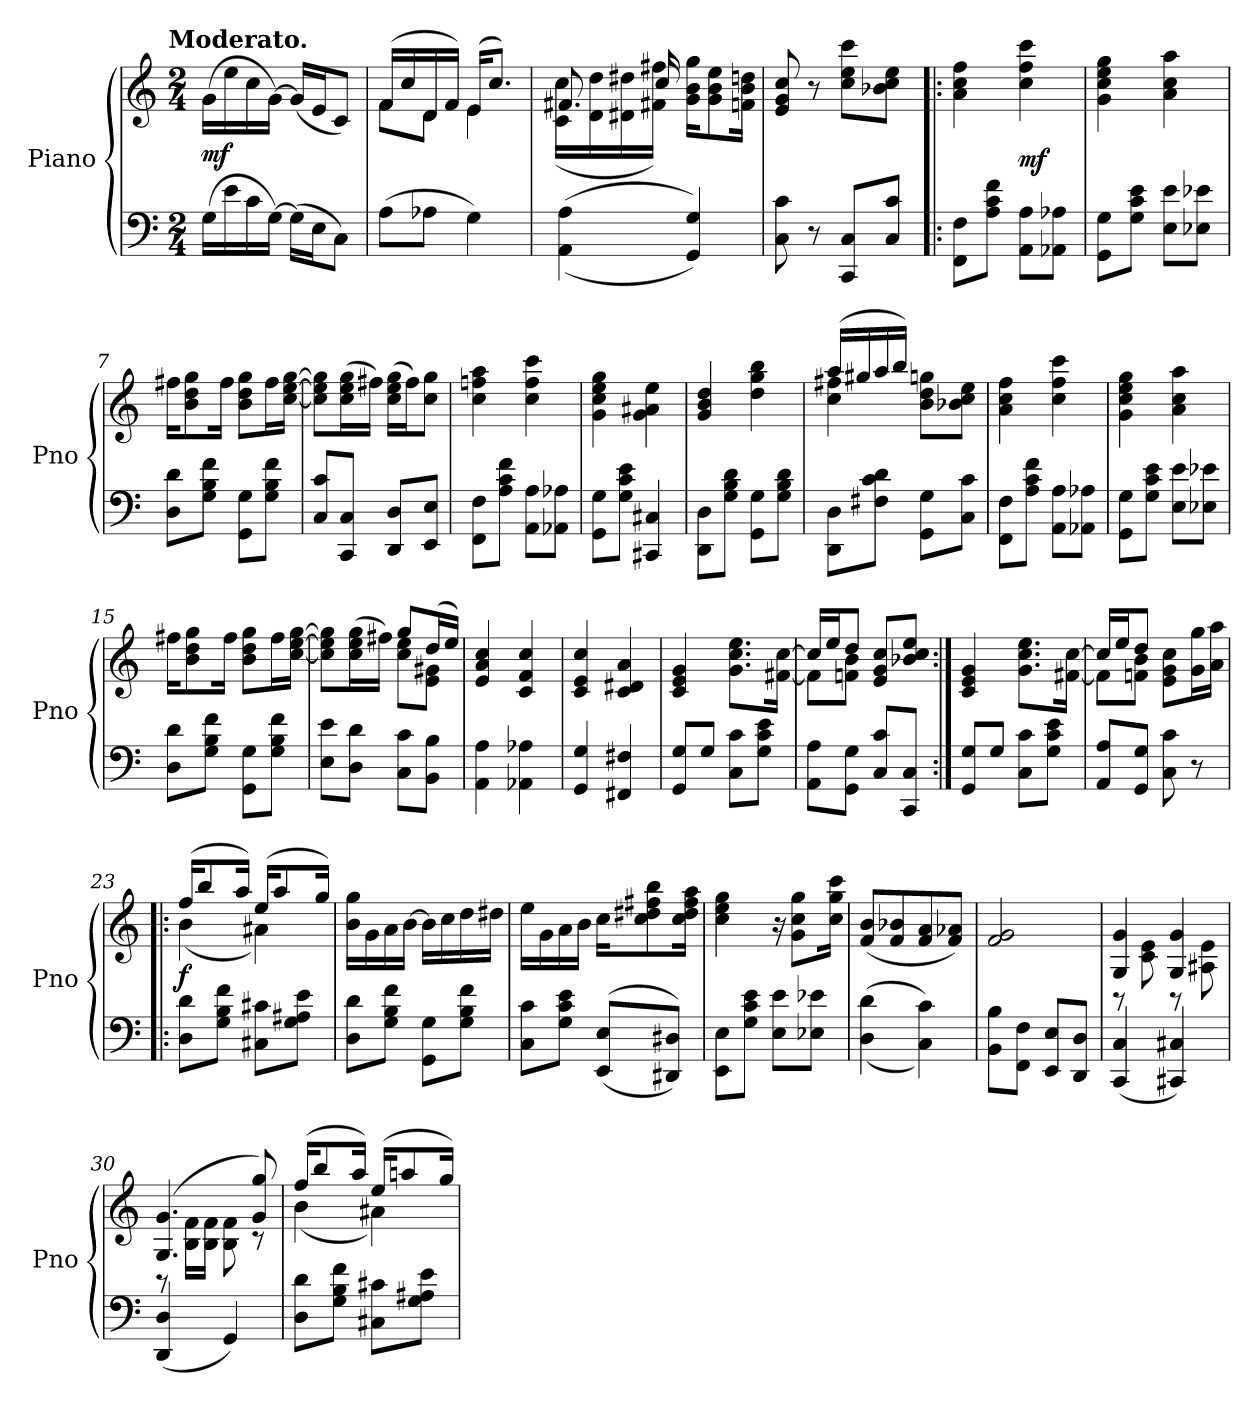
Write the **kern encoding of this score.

**kern	**kern	**dynam
*part1	*part1	*part1
*staff2	*staff1	*staff1/2
*I"Piano	*	*
*I'Pno	*	*
*clefF4	*clefG2	*
*k[]	*k[]	*
!!LO:TX:omd:t=Moderato.
*M2/4	*M2/4	*
*MM100	*MM100	*
=1	=1	=1
(16GLL	(16gLL	mf
16e	16ee	.
16c	16cc	.
[16GJJ)	[16gJJ)	.
(16GLL]	(16gLL]	.
16EJ	16eJ	.
8CJ)	8cJ)	.
=2	=2	=2
*	*^	*
(8AL	(16fLL	8fL	.
.	16cc	.	.
8A-XJ	16d	8dJ	.
.	16fJJ)	.	.
4G)	(16eKL	4e	.
.	8.ccJ)	.	.
=3	=3	=3	=3
(<(>4AA 4A	8.f#X	(>16c 16ccLL	.
.	.	16d 16dd	.
.	.	16d#X 16dd#X	.
.	16cc	16f#X 16ff#XJJ)	.
4GG 4G))	4ryy	16g 16b 16ggKL	.
.	.	8g 8b 8ee	.
.	.	16fn 16b 16ddnJk	.
*	*v	*v	*
=4	=4	=4
8C 8c	8e 8g 8cc	.
8r	8r	.
8CC 8CL	8cc 8ee 8cccL	.
8C 8cJ	8b-X 8cc 8eeJ	.
=5!|:	=5!|:	=5!|:
8FF 8FL	4a 4cc 4ff	.
8A 8c 8fJ	.	.
8AA 8AL	4cc 4ff 4ccc	mf
8AA-X 8A-XJ	.	.
=6	=6	=6
8GG 8GL	4g 4cc 4ee 4gg	.
8G 8c 8eJ	.	.
8E 8eL	4a 4cc 4aa	.
8E-X 8e-XJ	.	.
=7	=7	=7
8D 8dL	16ff#XKL	.
.	8b 8dd 8gg	.
8G 8B 8fJ	.	.
.	16ff#Jk	.
8GG 8GL	8b 8dd 8ggL	.
8G 8B 8fJ	16ff#L	.
.	[16cc [16ee [16ggJJ	.
=8	=8	=8
8C 8cL	8cc] 8ee] 8gg]L	.
8CC 8CJ	(16cc 16ee 16ggL	.
.	16ff#XJJ)	.
8DD 8DL	(16cc 16ee 16ggLL	.
.	16ff#J)	.
8EE 8EJ	8cc 8ggJ	.
=9	=9	=9
8FF 8FL	4cc 4ffn 4aa	.
8A 8c 8fJ	.	.
8AA 8AL	4cc 4ff 4ccc	.
8AA-X 8A-XJ	.	.
=10	=10	=10
8GG 8GL	4g 4cc 4ee 4gg	.
8G 8c 8eJ	.	.
4CC#X 4C#X	4g 4a#X 4ee	.
=11	=11	=11
8DD 8DL	4g/ 4b/ 4dd/	.
8G 8B 8dJ	.	.
8GG 8GL	4dd 4gg 4bb	.
8G 8B 8dJ	.	.
=12	=12	=12
*	*^	*
8DD 8DL	(16aaLL	4cc 4ff#X	.
.	16gg#X	.	.
8F#X 8c 8dJ	16aa	.	.
.	16bbJJ)	.	.
8GG 8GL	4ryy	8b 8dd 8ggnL	.
8C 8cJ	.	8b-X 8cc 8eeJ	.
*	*v	*v	*
=13	=13	=13
8FF 8FL	4a 4cc 4ff	.
8A 8c 8fJ	.	.
8AA 8AL	4cc 4ff 4ccc	.
8AA-X 8A-XJ	.	.
=14	=14	=14
8GG 8GL	4g 4cc 4ee 4gg	.
8G 8c 8eJ	.	.
8E 8eL	4a 4cc 4aa	.
8E-X 8e-XJ	.	.
=15	=15	=15
8D 8dL	16ff#XKL	.
.	8b 8dd 8gg	.
8G 8B 8fJ	.	.
.	16ff#Jk	.
8GG 8GL	8b 8dd 8ggL	.
8G 8B 8fJ	16ff#L	.
.	[16cc [16ee [16ggJJ	.
=16	=16	=16
*	*^	*
8E 8eL	4ryy	8cc] 8ee] 8gg]L	.
8D 8dJ	.	(16cc 16ee 16ggL	.
.	.	16ff#XJJ)	.
8C 8cL	8ggL	8cc 8eeL	.
8BB 8BJ	(16ddL	8e 8g#XJ	.
.	16eeJJ)	.	.
*	*v	*v	*
=17	=17	=17
4AA 4A	4e 4a 4cc	.
4AA-X 4A-X	4c 4f 4cc	.
=18	=18	=18
4GG 4G	4c 4e 4cc	.
4FF#X 4F#X	4c 4d#X 4a	.
=19	=19	=19
8GG/ 8G/L	4c 4e 4g	.
8G/J	.	.
8C 8cL	8.g 8.cc 8.eeL	.
8G 8c 8eJ	.	.
.	[16f#X [16ccJk	.
=20	=20	=20
*	*^	*
8AA 8AL	16ccLL]	8f#L]	.
.	16eeJ	.	.
8GG 8GJ	8ddJ	8fn 8bJ	.
8C 8cL	8e 8g 8ccL	4ryy	.
8CC 8CJ	8b-X 8cc 8eeJ	.	.
*	*v	*v	*
=21:|!	=21:|!	=21:|!
8GG/ 8G/L	4c 4e 4g	.
8G/J	.	.
8C 8cL	8.g 8.cc 8.eeL	.
8G 8c 8eJ	.	.
.	[16f#X [16ccJk	.
=22	=22	=22
*	*^	*
8AA/ 8A/L	16ccLL]	8f#L]	.
.	16eeJ	.	.
8GG/ 8G/J	8ddJ	8fn 8bJ	.
8C 8c	4ryy	8e 8g 8ccL	.
8r	.	16g 16ggL	.
.	.	16a 16aaJJ	.
=23!|:	=23!|:	=23!|:	=23!|:
8D 8dL	(16ffKL	(4b	f
.	8bb	.	.
8G 8B 8fJ	.	.	.
.	16aaJk)	.	.
8C#X 8c#XL	(16eeKL	4a#X)	.
.	8aa	.	.
8G 8A#X 8eJ	.	.	.
.	16ggJk)	.	.
*	*v	*v	*
=24	=24	=24
8D 8dL	16b 16ggLL	.
.	16g	.
8G 8B 8fJ	16a	.
.	[16bJJ	.
8GG 8GL	16bLL]	.
.	16cc	.
8G 8B 8fJ	16dd	.
.	16dd#XJJ	.
=25	=25	=25
8C 8cL	16eeLL	.
.	16g	.
8G 8c 8eJ	16a	.
.	16bJJ	.
(<(>8EE 8EL	16ccKL	.
.	8cc 8dd#X 8ff#X 8bb	.
8DD#X 8D#XJ))	.	.
.	16cc 16dd# 16ff# 16aaJk	.
=26	=26	=26
8EE 8EL	4cc 4ee 4gg	.
8G 8c 8eJ	.	.
8E 8eL	16r	.
.	8g 8cc 8ggL	.
8E-X 8e-XJ	.	.
.	16cc 16gg 16cccJk	.
=27	=27	=27
(<(>4D 4d	(>8f 8bL	.
.	8f 8b-X	.
4C 4c))	8f 8a	.
.	8f 8a-XJ)	.
=28	=28	=28
8BB 8BL	2f 2g	.
8FF 8FJ	.	.
8EE 8EL	.	.
8DD 8DJ	.	.
=29	=29	=29
*	*^	*
(4CC 4C	4G 4g	8r	.
.	.	8c 8e	.
4CC#X 4C#X)	4G 4g	8r	.
.	.	8A#X 8e	.
=30	=30	=30	=30
(4DD 4D	(4.G 4.g	8r	.
.	.	16B 16fLL	.
.	.	16B 16fJJ	.
4GG)	.	8B 8f	.
.	8g 8gg)	8r	.
=31	=31	=31	=31
8D 8dL	(16ffKL	(4b	.
.	8bb	.	.
8G 8B 8fJ	.	.	.
.	16aaJk)	.	.
8C#X 8c#XL	(16eeKL	4a#X)	.
.	8aan	.	.
8G 8A#X 8eJ	.	.	.
.	16ggJk)	.	.
*	*v	*v	*
=	=	=
*-	*-	*-
